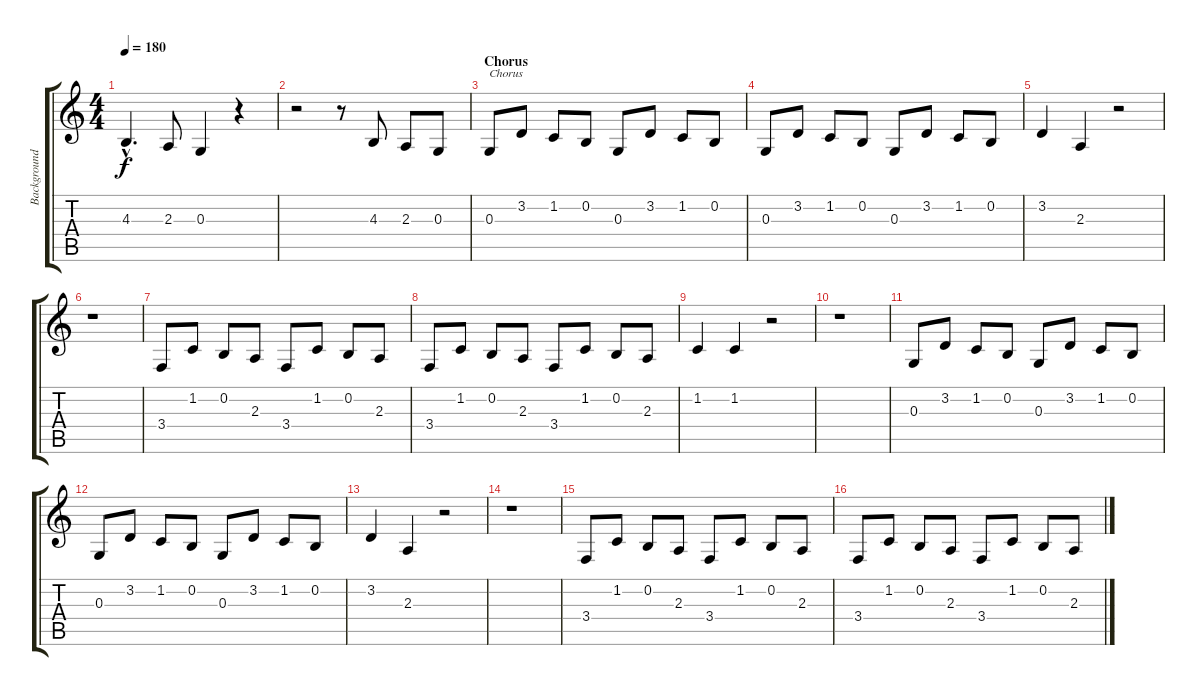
\track ("Background Vocal" "Background") {instrument lead1square}
\staff {score tabs}
\tuning (E4 B3 G3 D3 A2 E2) {hide}
\ts (4 4)
\tempo 180
\clef g2
\ks c
4.3{hac}.4{d dy f} 2.3.8 0.3.4 r.4 |
r.2 r.8 4.3.8 2.3.8 0.3.8 |
\section ("" "Chorus")
0.3.8{txt "Chorus"} 3.2.8 1.2.8 0.2.8 0.3.8 3.2.8 1.2.8 0.2.8 |
0.3.8 3.2.8 1.2.8 0.2.8 0.3.8 3.2.8 1.2.8 0.2.8 |
3.2.4 2.3.4 r.2 |
r.1 |
3.4.8 1.2.8 0.2.8 2.3.8 3.4.8 1.2.8 0.2.8 2.3.8 |
3.4.8 1.2.8 0.2.8 2.3.8 3.4.8 1.2.8 0.2.8 2.3.8 |
1.2.4 1.2.4 r.2 |
r.1 |
0.3.8 3.2.8 1.2.8 0.2.8 0.3.8 3.2.8 1.2.8 0.2.8 |
0.3.8 3.2.8 1.2.8 0.2.8 0.3.8 3.2.8 1.2.8 0.2.8 |
3.2.4 2.3.4 r.2 |
r.1 |
3.4.8 1.2.8 0.2.8 2.3.8 3.4.8 1.2.8 0.2.8 2.3.8 |
3.4.8 1.2.8 0.2.8 2.3.8 3.4.8 1.2.8 0.2.8 2.3.8
